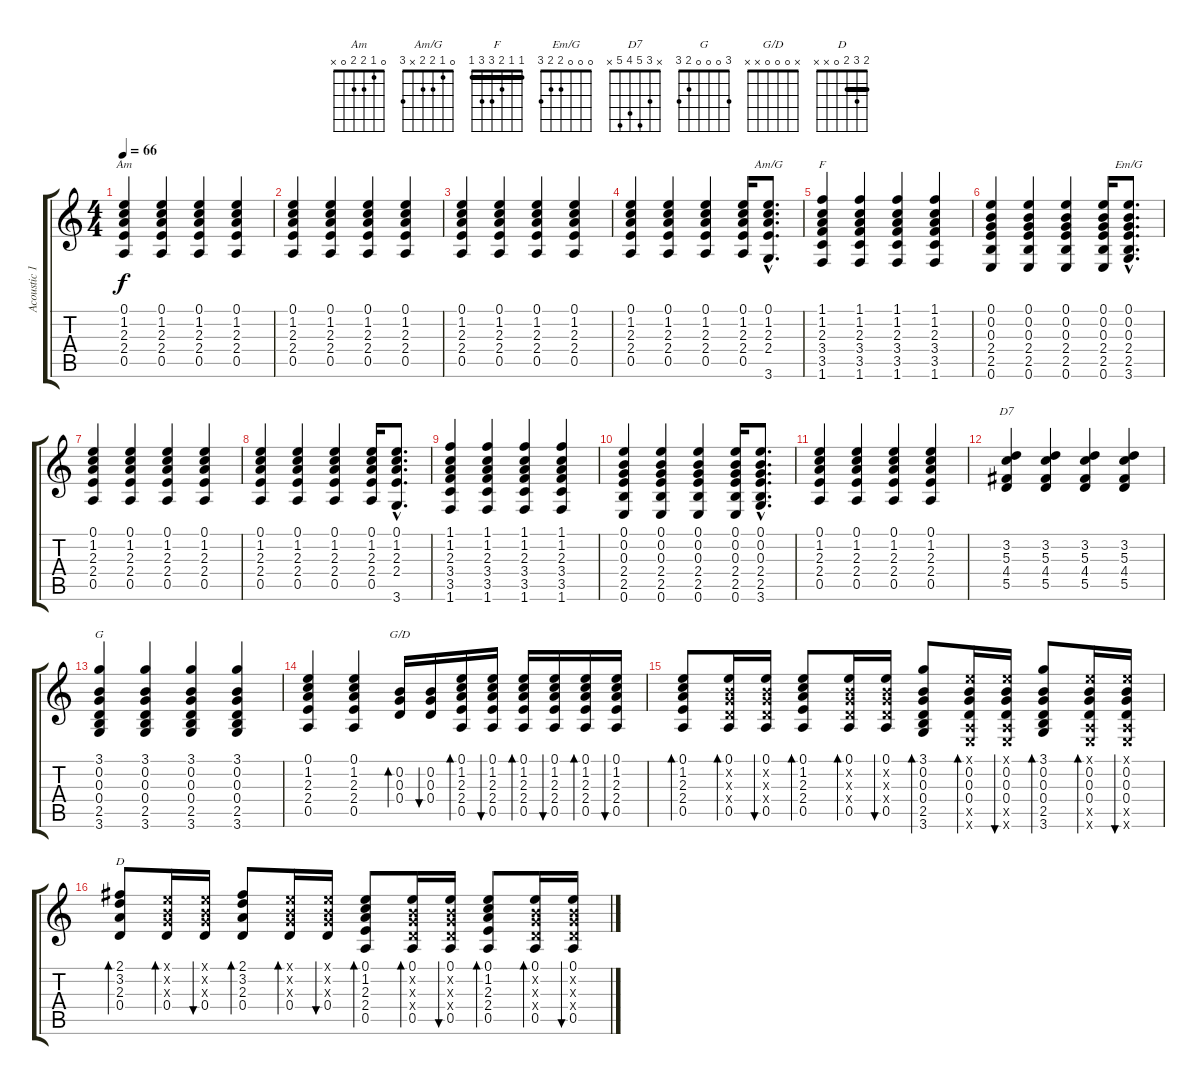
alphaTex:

\track ("Acoustic 1" "Acoustic 1") {instrument acousticguitarsteel}
\staff {score tabs}
\tuning (E4 B3 G3 D3 A2 E2) {hide}
\chord ("Am" 0 1 2 2 0 x)
\chord ("Am/G" 0 1 2 2 x 3)
\chord ("F" 1 1 2 3 3 1) {barre 1}
\chord ("Em/G" 0 0 0 2 2 3)
\chord ("D7" x 3 5 4 5 x)
\chord ("G" 3 0 0 0 2 3)
\chord ("G/D" x 0 0 0 x x)
\chord ("D" 2 3 2 0 x x) {barre 2}
\ts (4 4)
\tempo 66
\clef g2
\ks c
(0.1 1.2 2.3 2.4 0.5).4{ch "Am" dy f instrument acousticguitarsteel} (0.1 1.2 2.3 2.4 0.5).4 (0.1 1.2 2.3 2.4 0.5).4 (0.1 1.2 2.3 2.4 0.5).4 |
(0.1 1.2 2.3 2.4 0.5).4 (0.1 1.2 2.3 2.4 0.5).4 (0.1 1.2 2.3 2.4 0.5).4 (0.1 1.2 2.3 2.4 0.5).4 |
(0.1 1.2 2.3 2.4 0.5).4 (0.1 1.2 2.3 2.4 0.5).4 (0.1 1.2 2.3 2.4 0.5).4 (0.1 1.2 2.3 2.4 0.5).4 |
(0.1 1.2 2.3 2.4 0.5).4 (0.1 1.2 2.3 2.4 0.5).4 (0.1 1.2 2.3 2.4 0.5).4 (0.1 1.2 2.3 2.4 0.5).16 (0.1{hac} 1.2{hac} 2.3{hac} 2.4{hac} 3.6{hac}).8{d ch "Am/G"} |
(1.1 1.2 2.3 3.4 3.5 1.6).4{ch "F"} (1.1 1.2 2.3 3.4 3.5 1.6).4 (1.1 1.2 2.3 3.4 3.5 1.6).4 (1.1 1.2 2.3 3.4 3.5 1.6).4 |
(0.1 0.2 0.3 2.4 2.5 0.6).4 (0.1 0.2 0.3 2.4 2.5 0.6).4 (0.1 0.2 0.3 2.4 2.5 0.6).4 (0.1 0.2 0.3 2.4 2.5 0.6).16 (0.1{hac} 0.2{hac} 0.3{hac} 2.4{hac} 2.5{hac} 3.6{hac}).8{d ch "Em/G"} |
(0.1 1.2 2.3 2.4 0.5).4 (0.1 1.2 2.3 2.4 0.5).4 (0.1 1.2 2.3 2.4 0.5).4 (0.1 1.2 2.3 2.4 0.5).4 |
(0.1 1.2 2.3 2.4 0.5).4 (0.1 1.2 2.3 2.4 0.5).4 (0.1 1.2 2.3 2.4 0.5).4 (0.1 1.2 2.3 2.4 0.5).16 (0.1{hac} 1.2{hac} 2.3{hac} 2.4{hac} 3.6{hac}).8{d} |
(1.1 1.2 2.3 3.4 3.5 1.6).4 (1.1 1.2 2.3 3.4 3.5 1.6).4 (1.1 1.2 2.3 3.4 3.5 1.6).4 (1.1 1.2 2.3 3.4 3.5 1.6).4 |
(0.1 0.2 0.3 2.4 2.5 0.6).4 (0.1 0.2 0.3 2.4 2.5 0.6).4 (0.1 0.2 0.3 2.4 2.5 0.6).4 (0.1 0.2 0.3 2.4 2.5 0.6).16 (0.1{hac} 0.2{hac} 0.3{hac} 2.4{hac} 2.5{hac} 3.6{hac}).8{d} |
(0.1 1.2 2.3 2.4 0.5).4 (0.1 1.2 2.3 2.4 0.5).4 (0.1 1.2 2.3 2.4 0.5).4 (0.1 1.2 2.3 2.4 0.5).4 |
(3.2 5.3 4.4 5.5).4{ch "D7"} (3.2 5.3 4.4 5.5).4 (3.2 5.3 4.4 5.5).4 (3.2 5.3 4.4 5.5).4 |
(3.1 0.2 0.3 0.4 2.5 3.6).4{ch "G"} (3.1 0.2 0.3 0.4 2.5 3.6).4 (3.1 0.2 0.3 0.4 2.5 3.6).4 (3.1 0.2 0.3 0.4 2.5 3.6).4 |
(0.1 1.2 2.3 2.4 0.5).4 (0.1 1.2 2.3 2.4 0.5).4 (0.2 0.3 0.4).16{bd 30 ch "G/D"} (0.2 0.3 0.4).16{bu 30} (0.1 1.2 2.3 2.4 0.5).16{bd 30} (0.1 1.2 2.3 2.4 0.5).16{bu 30} (0.1 1.2 2.3 2.4 0.5).16{bd 30} (0.1 1.2 2.3 2.4 0.5).16{bu 30} (0.1 1.2 2.3 2.4 0.5).16{bd 30} (0.1 1.2 2.3 2.4 0.5).16{bu 30} |
(0.1 1.2 2.3 2.4 0.5).8{bd 30} (0.1 0.2{x} 0.3{x} 0.4{x} 0.5).16{bd 30} (0.1 0.2{x} 0.3{x} 0.4{x} 0.5).16{bu 30} (0.1 1.2 2.3 2.4 0.5).8{bd 30} (0.1 0.2{x} 0.3{x} 0.4{x} 0.5).16{bd 30} (0.1 0.2{x} 0.3{x} 0.4{x} 0.5).16{bu 30} (3.1 0.2 0.3 0.4 2.5 3.6).8{bd 30} (0.1{x} 0.2 0.3 0.4 0.5{x} 0.6{x}).16{bd 30} (0.1{x} 0.2 0.3 0.4 0.5{x} 0.6{x}).16{bu 30} (3.1 0.2 0.3 0.4 2.5 3.6).8{bd 30} (0.1{x} 0.2 0.3 0.4 0.5{x} 0.6{x}).16{bd 30} (0.1{x} 0.2 0.3 0.4 0.5{x} 0.6{x}).16{bu 30} |
(2.1 3.2 2.3 0.4).8{bd 30 ch "D"} (0.1{x} 0.2{x} 0.3{x} 0.4).16{bd 30} (0.1{x} 0.2{x} 0.3{x} 0.4).16{bu 30} (2.1 3.2 2.3 0.4).8{bd 30} (0.1{x} 0.2{x} 0.3{x} 0.4).16{bd 30} (0.1{x} 0.2{x} 0.3{x} 0.4).16{bu 30} (0.1 1.2 2.3 2.4 0.5).8{bd 30} (0.1 0.2{x} 0.3{x} 0.4{x} 0.5).16{bd 30} (0.1 0.2{x} 0.3{x} 0.4{x} 0.5).16{bu 30} (0.1 1.2 2.3 2.4 0.5).8{bd 30} (0.1 0.2{x} 0.3{x} 0.4{x} 0.5).16{bd 30} (0.1 0.2{x} 0.3{x} 0.4{x} 0.5).16{bu 30}
